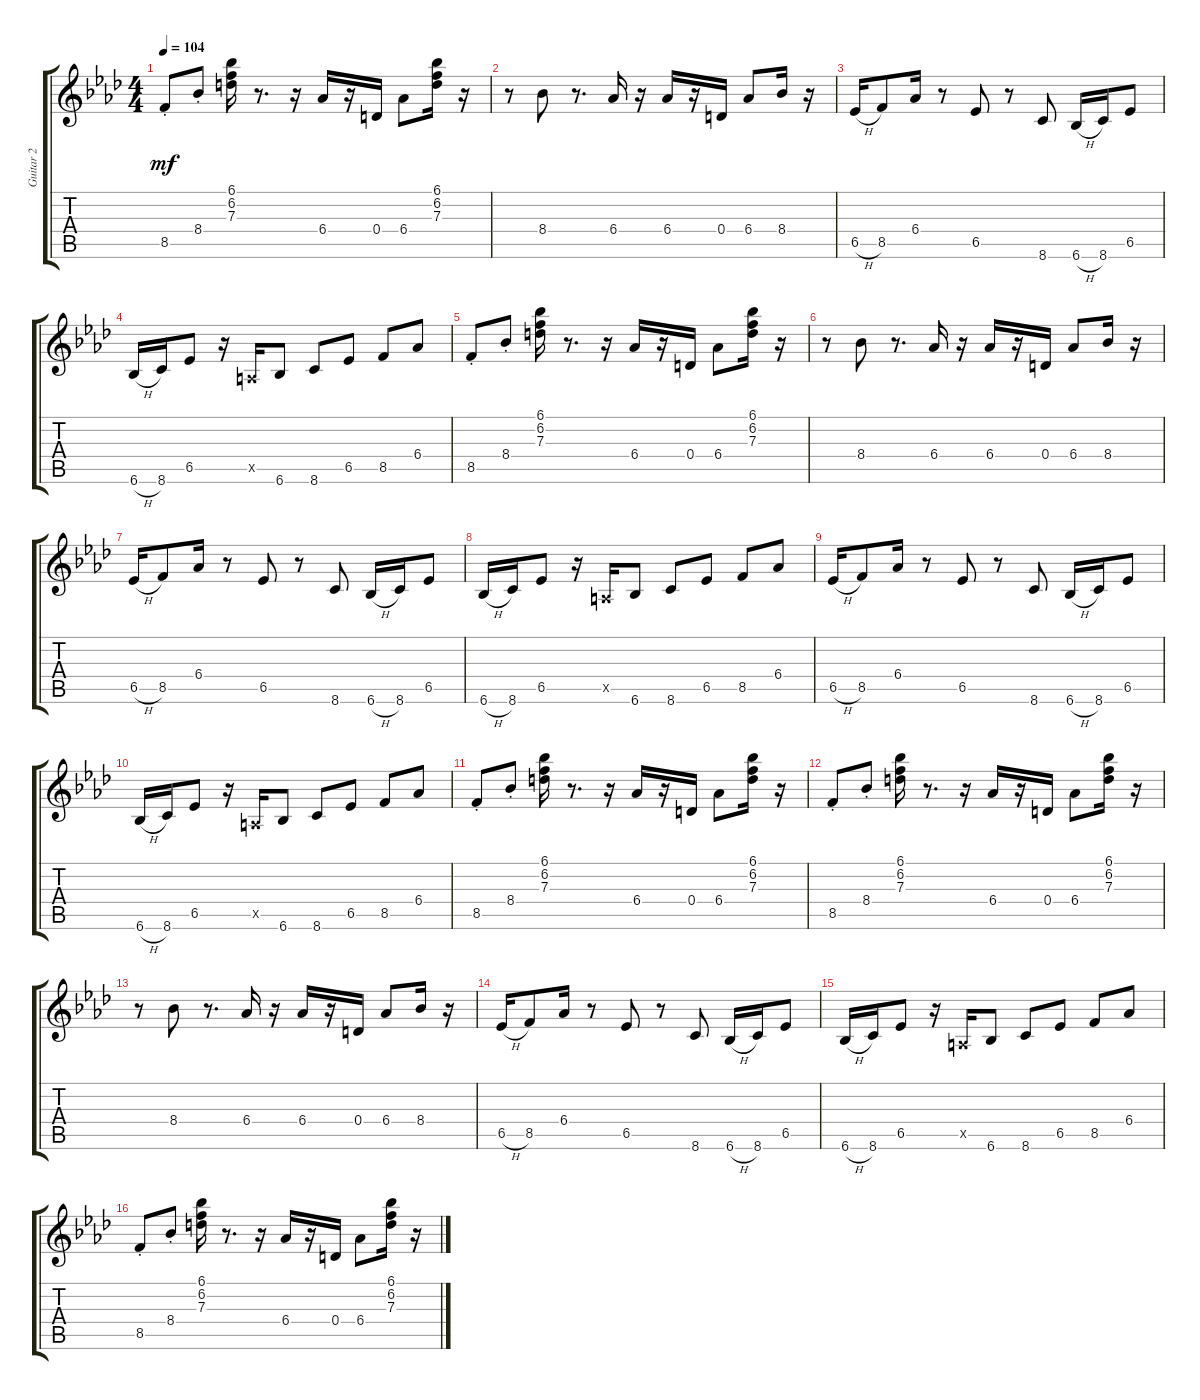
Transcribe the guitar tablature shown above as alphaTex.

\track ("Guitar 2" "Guitar 2") {instrument electricguitarjazz}
\staff {score tabs}
\tuning (E4 B3 G3 D3 A2 E2) {hide}
\ts (4 4)
\tempo 104
\clef g2
\ks ab
8.5{st}.8{dy mf} 8.4{st}.8 (6.1 6.2 7.3).16 r.8{d} r.16 6.4.16 r.16 0.4.16 6.4.8 (6.1 6.2 7.3).16 r.16 |
r.8 8.4.8 r.8{d} 6.4.16 r.16 6.4.16 r.16 0.4.16 6.4.8 8.4.16 r.16 |
6.5{h}.16 8.5.8 6.4.16 r.8 6.5.8 r.8 8.6.8 6.6{h}.16 8.6.16 6.5.8 |
6.6{h}.16 8.6.16 6.5.8 r.16 0.5{x}.16 6.6.8 8.6.8 6.5.8 8.5.8 6.4.8 |
8.5{st}.8 8.4{st}.8 (6.1 6.2 7.3).16 r.8{d} r.16 6.4.16 r.16 0.4.16 6.4.8 (6.1 6.2 7.3).16 r.16 |
r.8 8.4.8 r.8{d} 6.4.16 r.16 6.4.16 r.16 0.4.16 6.4.8 8.4.16 r.16 |
6.5{h}.16 8.5.8 6.4.16 r.8 6.5.8 r.8 8.6.8 6.6{h}.16 8.6.16 6.5.8 |
6.6{h}.16 8.6.16 6.5.8 r.16 0.5{x}.16 6.6.8 8.6.8 6.5.8 8.5.8 6.4.8 |
6.5{h}.16 8.5.8 6.4.16 r.8 6.5.8 r.8 8.6.8 6.6{h}.16 8.6.16 6.5.8 |
6.6{h}.16 8.6.16 6.5.8 r.16 0.5{x}.16 6.6.8 8.6.8 6.5.8 8.5.8 6.4.8 |
8.5{st}.8 8.4{st}.8 (6.1 6.2 7.3).16 r.8{d} r.16 6.4.16 r.16 0.4.16 6.4.8 (6.1 6.2 7.3).16 r.16 |
8.5{st}.8 8.4{st}.8 (6.1 6.2 7.3).16 r.8{d} r.16 6.4.16 r.16 0.4.16 6.4.8 (6.1 6.2 7.3).16 r.16 |
r.8 8.4.8 r.8{d} 6.4.16 r.16 6.4.16 r.16 0.4.16 6.4.8 8.4.16 r.16 |
6.5{h}.16 8.5.8 6.4.16 r.8 6.5.8 r.8 8.6.8 6.6{h}.16 8.6.16 6.5.8 |
6.6{h}.16 8.6.16 6.5.8 r.16 0.5{x}.16 6.6.8 8.6.8 6.5.8 8.5.8 6.4.8 |
8.5{st}.8 8.4{st}.8 (6.1 6.2 7.3).16 r.8{d} r.16 6.4.16 r.16 0.4.16 6.4.8 (6.1 6.2 7.3).16 r.16
